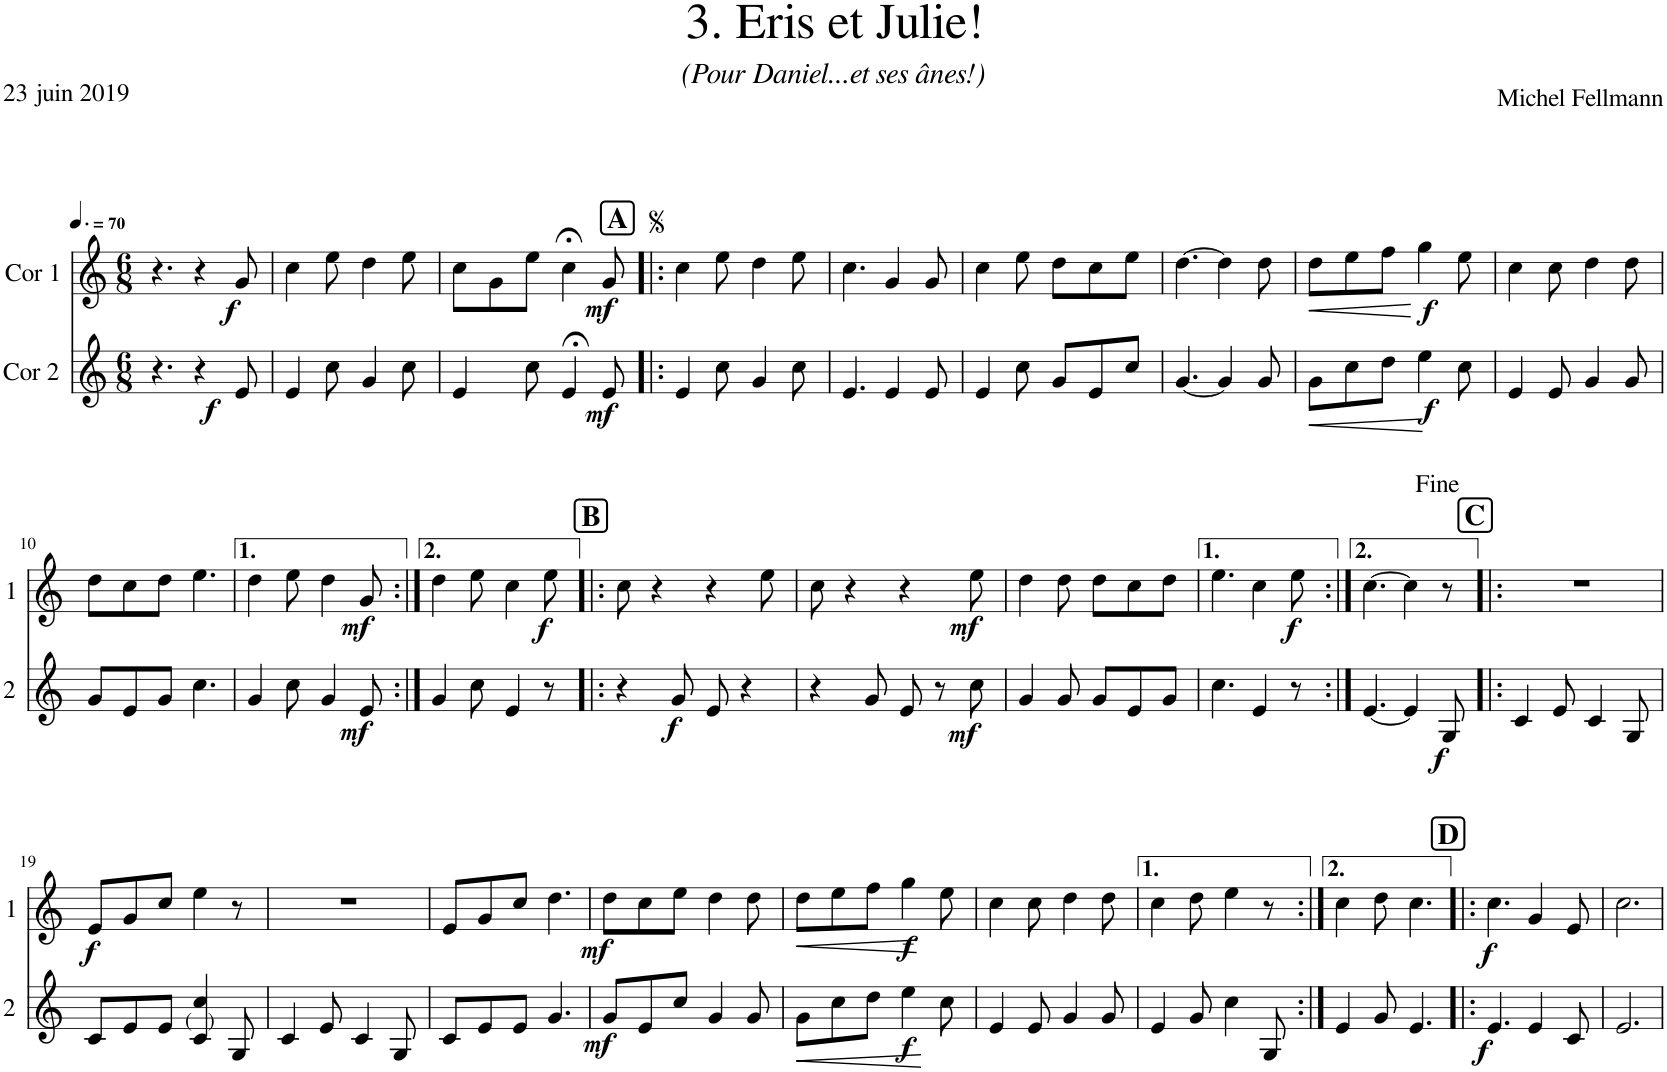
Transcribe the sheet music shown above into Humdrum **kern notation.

**kern	**dynam	**kern	**dynam
*part2	*part2	*part1	*part1
*staff2	*staff2	*staff1	*staff1
*I"Cor 2	*	*I"Cor 1	*
*clefG2	*	*clefG2	*
*Trd4c7	*	*Trd4c7	*
*k[]	*	*k[]	*
*M6/8	*	*M6/8	*
*MM105	*	*MM105	*
=1	=1	=1	=1
4.r	.	4.r	.
!	!LO:DY:b	!	!
4r	f	4r	.
!	!	!	!LO:DY:b
8e/	.	8g/	f
=2	=2	=2	=2
4e/	.	4cc\	.
8cc\	.	8ee\	.
4g/	.	4dd\	.
8cc\	.	8ee\	.
=3	=3	=3	=3
4e/	.	8cc\L	.
.	.	8g\	.
8cc\	.	8ee\J	.
4e;</	.	4cc;<\	.
!	!LO:DY:b	!	!LO:DY:b
8e/	mf	8g/	mf
!!LO:REH:place=s1:a:B:cj:fs=14:t=A
=4!|:	=4!|:	=4!|:	=4!|:
4e/	.	4cc\	.
8cc\	.	8ee\	.
4g/	.	4dd\	.
8cc\	.	8ee\	.
=5	=5	=5	=5
4.e/	.	4.cc\	.
4e/	.	4g/	.
8e/	.	8g/	.
=6	=6	=6	=6
4e/	.	4cc\	.
8cc\	.	8ee\	.
8g/L	.	8dd\L	.
8e/	.	8cc\	.
8cc/J	.	8ee\J	.
=7	=7	=7	=7
[4.g/	.	[4.dd\	.
4g/]	.	4dd\]	.
8g/	.	8dd\	.
=8	=8	=8	=8
!	!LO:HP:b	!	!LO:HP:b
8g\L	<	8dd\L	<
8cc\	.	8ee\	.
8dd\J	.	8ff\J	.
!	!LO:DY:b	!	!LO:DY:b
4ee\	f	4gg\	f
8cc\	.	8ee\	.
.	[	.	[
=9	=9	=9	=9
4e/	.	4cc\	.
8e/	.	8cc\	.
4g/	.	4dd\	.
8g/	.	8dd\	.
!!LO:LB:g=z
=10	=10	=10	=10
8g/L	.	8dd\L	.
8e/	.	8cc\	.
8g/J	.	8dd\J	.
4.cc\	.	4.ee\	.
=11	=11	=11	=11
4g/	.	4dd\	.
8cc\	.	8ee\	.
4g/	.	4dd\	.
!	!LO:DY:b	!	!LO:DY:b
8e/	mf	8g/	mf
=12:|!	=12:|!	=12:|!	=12:|!
4g/	.	4dd\	.
8cc\	.	8ee\	.
4e/	.	4cc\	.
!	!	!	!LO:DY:b
8r	.	8ee\	f
!!LO:REH:place=s1:a:B:cj:fs=14:t=B
=13!|:	=13!|:	=13!|:	=13!|:
4r	.	8cc\	.
.	.	4r	.
!	!LO:DY:b	!	!
8g/	f	.	.
8e/	.	4r	.
4r	.	.	.
.	.	8ee\	.
=14	=14	=14	=14
4r	.	8cc\	.
.	.	4r	.
8g/	.	.	.
8e/	.	4r	.
8r	.	.	.
!	!LO:DY:b	!	!LO:DY:b
8cc\	mf	8ee\	mf
=15	=15	=15	=15
4g/	.	4dd\	.
8g/	.	8dd\	.
8g/L	.	8dd\L	.
8e/	.	8cc\	.
8g/J	.	8dd\J	.
=16	=16	=16	=16
4.cc\	.	4.ee\	.
4e/	.	4cc\	.
!	!	!	!LO:DY:b
8r	.	8ee\	f
=17:|!	=17:|!	=17:|!	=17:|!
[4.e/	.	[4.cc\	.
4e/]	.	4cc\]	.
!	!LO:DY:b	!	!
8G/	f	8r	.
!!LO:REH:place=s1:a:B:cj:fs=14:t=C
=18!|:	=18!|:	=18!|:	=18!|:
4c/	.	2.r	.
8e/	.	.	.
4c/	.	.	.
8G/	.	.	.
!!LO:LB:g=z
=19	=19	=19	=19
!	!	!	!LO:DY:b
8c/L	.	8e/L	f
8e/	.	8g/	.
8e/J	.	8cc/J	.
!LO:TX:a:t=(   )	!	!	!
4c/ 4cc/	.	4ee\	.
8G/	.	8r	.
=20	=20	=20	=20
4c/	.	2.r	.
8e/	.	.	.
4c/	.	.	.
8G/	.	.	.
=21	=21	=21	=21
8c/L	.	8e/L	.
8e/	.	8g/	.
8e/J	.	8cc/J	.
4.g/	.	4.dd\	.
=22	=22	=22	=22
!	!LO:DY:b	!	!LO:DY:b
8g/L	mf	8dd\L	mf
8e/	.	8cc\	.
8cc/J	.	8ee\J	.
4g/	.	4dd\	.
8g/	.	8dd\	.
=23	=23	=23	=23
!	!LO:HP:b	!	!LO:HP:b
8g\L	<	8dd\L	<
8cc\	.	8ee\	.
8dd\J	.	8ff\J	.
!	!LO:DY:b	!	!LO:DY:b
4ee\	f	4gg\	f
8cc\	.	8ee\	.
.	[	.	[
=24	=24	=24	=24
4e/	.	4cc\	.
8e/	.	8cc\	.
4g/	.	4dd\	.
8g/	.	8dd\	.
=25	=25	=25	=25
4e/	.	4cc\	.
8g/	.	8dd\	.
4cc\	.	4ee\	.
8G/	.	8r	.
=26:|!	=26:|!	=26:|!	=26:|!
4e/	.	4cc\	.
8g/	.	8dd\	.
4.e/	.	4.cc\	.
!!LO:REH:place=s1:a:B:cj:fs=14:t=D
=27!|:	=27!|:	=27!|:	=27!|:
!	!LO:DY:b	!	!LO:DY:b
4.e/	f	4.cc\	f
4e/	.	4g/	.
8c/	.	8e/	.
=28	=28	=28	=28
2.e/	.	2.cc\	.
=	=	=	=
*-	*-	*-	*-
